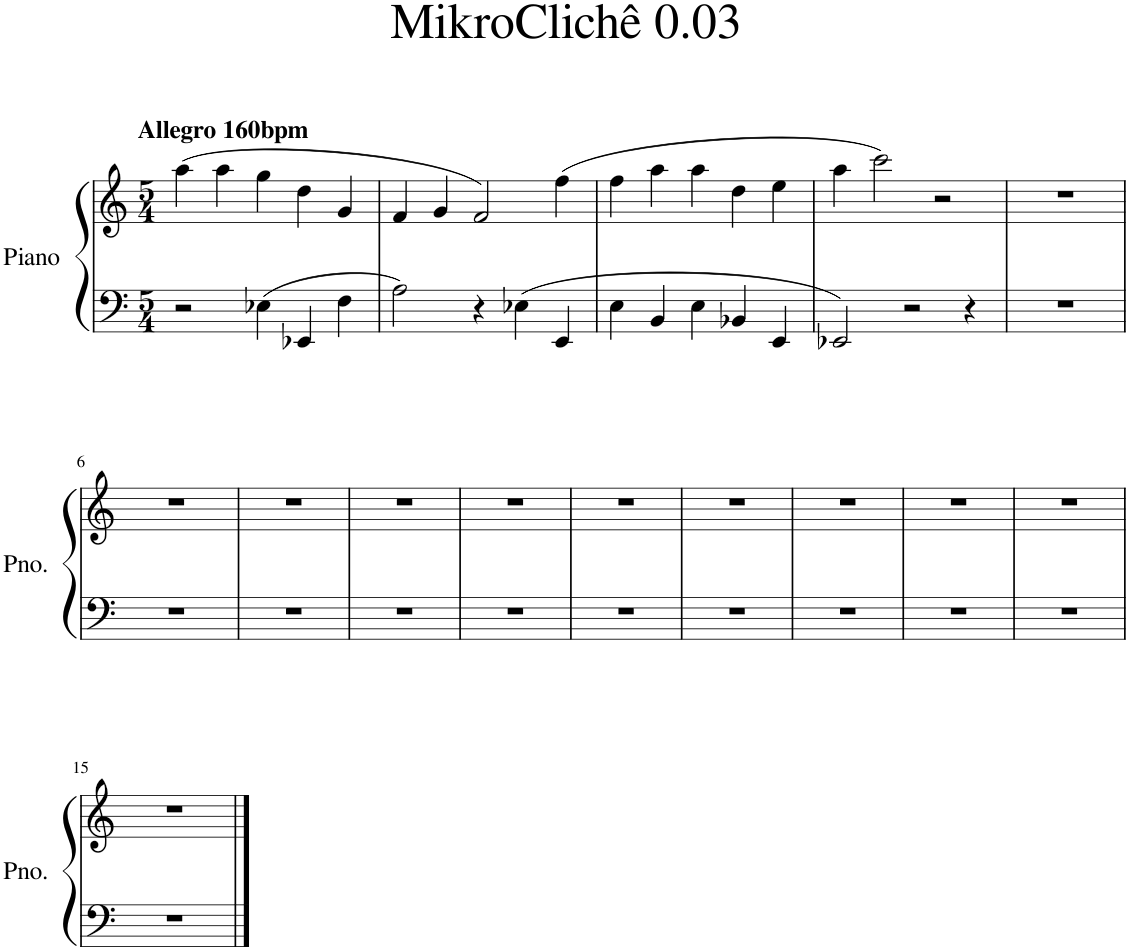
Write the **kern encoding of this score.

**kern	**kern
*part1	*part1
*staff2	*staff1
*I"Piano	*
*I'Pno.	*
*clefF4	*clefG2
*k[]	*k[]
*M5/4	*M5/4
=1	=1
!	!LO:TX:a:B:t=Allegro 160bpm
2r	(4aa\
.	4aa\
4E-X\	4gg\
4EE-X/	4dd\
4F\	4g/
=2	=2
2A\	4f/
.	4g/
4r	2f/)
4E-X\	.
4EE/	(4ff\
=3	=3
4E\	4ff\
4BB/	4aa\
4E\	4aa\
4BB-X/	4dd\
4EE/	4ee\
=4	=4
2EE-X/	4aa\
.	2ccc\)
2r	.
.	2r
4r	.
=5	=5
4%5r	4%5r
!!LO:LB:g=z
=6	=6
4%5r	4%5r
=7	=7
4%5r	4%5r
=8	=8
4%5r	4%5r
=9	=9
4%5r	4%5r
=10	=10
4%5r	4%5r
=11	=11
4%5r	4%5r
=12	=12
4%5r	4%5r
=13	=13
4%5r	4%5r
=14	=14
4%5r	4%5r
!!LO:LB:g=z
=15	=15
4%5r	4%5r
==	==
*-	*-
